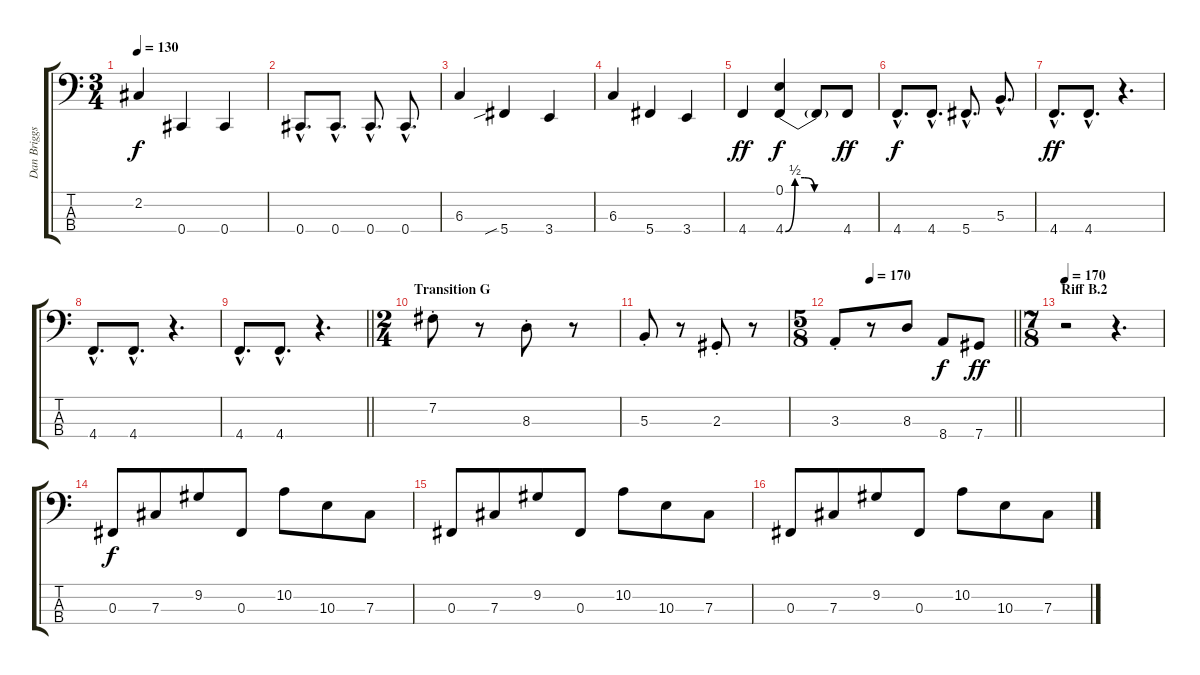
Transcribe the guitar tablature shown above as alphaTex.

\track ("Dan Briggs" "Dan Briggs") {instrument electricbassfinger}
\staff {score tabs}
\tuning (E2 B1 Gb1 Db1) {hide}
\ts (3 4)
\tempo 130
\clef f4
\ks c
2.2.4{dy f} 0.4.4 0.4.4 |
0.4{hac}.8{d} 0.4{hac}.8{d} 0.4{hac}.8{d} 0.4{hac}.8{d} |
6.3.4 5.4{sib}.4 3.4.4 |
6.3.4 5.4.4 3.4.4 |
4.4.4{dy ff} (0.1 4.4{be (custom 0 0 10 2 20 2 30 0 60 0)}).4{dy f} 4.4{t}.8 4.4.8{dy ff} |
4.4{hac}.8{d dy f} 4.4{hac}.8{d} 5.4{hac}.8{d} 5.3{hac}.8{d} |
4.4{hac}.8{d dy ff} 4.4{hac}.8{d} r.4{d} |
4.4{hac}.8{d} 4.4{hac}.8{d} r.4{d} |
\barLineRight lightlight
4.4{hac}.8{d} 4.4{hac}.8{d} r.4{d} |
\ts (2 4)
\section ("" "Transition G")
7.2{st}.8 r.8 8.3{st}.8 r.8 |
5.3{st}.8 r.8 2.3{st}.8 r.8 |
\ts (5 8)
\tempo (170 0.2)
\barLineRight lightlight
3.3{st}.8 r.8 8.3.8 8.4.8{dy f} 7.4.8{dy ff} |
\ts (7 8)
\section ("" "Riff B.2")
\tempo 170
r.2 r.4{d} |
0.3.8{dy f} 7.3.8 9.2.8 0.3.8 10.2.8 10.3.8 7.3.8 |
0.3.8 7.3.8 9.2.8 0.3.8 10.2.8 10.3.8 7.3.8 |
0.3.8 7.3.8 9.2.8 0.3.8 10.2.8 10.3.8 7.3.8
